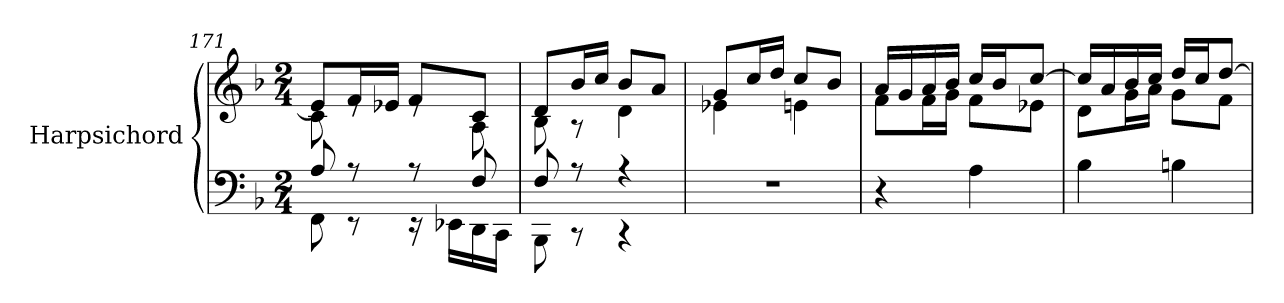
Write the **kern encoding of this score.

**kern	**kern
*part1	*part1
*staff2	*staff1
*I"Harpsichord	*
*I'Hch.	*
*clefF4	*clefG2
*k[b-]	*k[b-]
*M2/4	*M2/4
=171	=171
*^	*^
8A/	8FF\	8e-/L]	8c\
8r	8r	16f/L	8re
.	.	16e-X/JJ	.
8r	16r	8f/L	8re
.	16EE-X\LL	.	.
8F/	16DD\	8c/J	8A\
.	16CC\JJ	.	.
=172	=172	=172	=172
8F/	8BBB-\	8d/L	8B-\
8r	8r	16b-/L	8r
.	.	16cc/JJ	.
4r	4r	8b-/L	4d\
.	.	8a/J	.
*v	*v	*	*
=173	=173	=173
2r	8g/L	4e-X\
.	16cc/L	.
.	16dd/JJ	.
.	8cc/L	4en\
.	8b-/J	.
=174	=174	=174
4r	16a/LL	8f\L
.	16g/	.
.	16a/	16f\L
.	16b-/JJ	16g\JJ
4A\	16cc/LL	8f\L
.	16b-/J	.
.	[8cc/J	8e-X\J
!!LO:LB:g=z	!!
=175	=175	=175
4B-\	16cc/LL]	8d\L
.	16a/	.
.	16b-/	16g\L
.	16cc/JJ	16a\JJ
4Bn\	16dd/LL	8g\L
.	16cc/J	.
.	[8dd/J	8f\J
*	*v	*v
=	=
*-	*-
